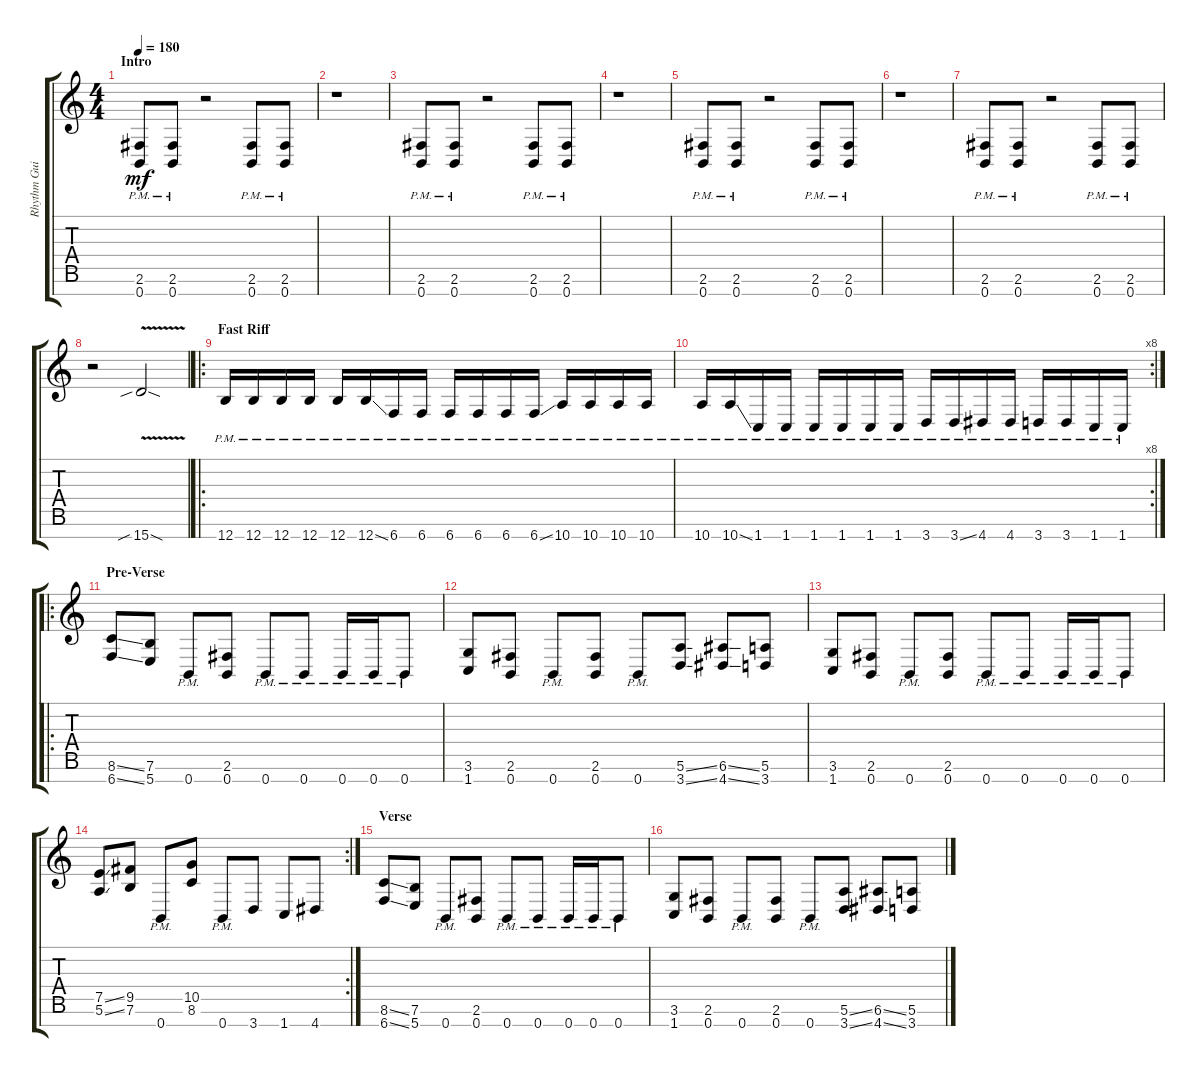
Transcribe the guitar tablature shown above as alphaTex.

\track ("Rhythm Guitar" "Rhythm Gui") {instrument overdrivenguitar}
\staff {score tabs}
\tuning (E4 B3 G3 D3 A2 E2 B1) {hide}
\ts (4 4)
\section ("" "Intro")
\tempo 180
\clef g2
\ks c
(2.6{pm} 0.7{pm}).8{dy mf instrument overdrivenguitar} (2.6{pm} 0.7{pm}).8 r.2 (2.6{pm} 0.7{pm}).8 (2.6{pm} 0.7{pm}).8 |
r.1 |
(2.6{pm} 0.7{pm}).8 (2.6{pm} 0.7{pm}).8 r.2 (2.6{pm} 0.7{pm}).8 (2.6{pm} 0.7{pm}).8 |
r.1 |
(2.6{pm} 0.7{pm}).8 (2.6{pm} 0.7{pm}).8 r.2 (2.6{pm} 0.7{pm}).8 (2.6{pm} 0.7{pm}).8 |
r.1 |
(2.6{pm} 0.7{pm}).8 (2.6{pm} 0.7{pm}).8 r.2 (2.6{pm} 0.7{pm}).8 (2.6{pm} 0.7{pm}).8 |
r.2 15.7{v sib sod}.2 |
\ro
\section ("" "Fast Riff")
12.7{pm}.16 12.7{pm}.16 12.7{pm}.16 12.7{pm}.16 12.7{pm}.16 12.7{ss pm}.16 6.7{pm}.16 6.7{pm}.16 6.7{pm}.16 6.7{pm}.16 6.7{pm}.16 6.7{ss pm}.16 10.7{pm}.16 10.7{pm}.16 10.7{pm}.16 10.7{pm}.16 |
\rc 8
10.7{pm}.16 10.7{ss pm}.16 1.7{pm}.16 1.7{pm}.16 1.7{pm}.16 1.7{pm}.16 1.7{pm}.16 1.7{pm}.16 3.7{pm}.16 3.7{ss pm}.16 4.7{pm}.16 4.7{pm}.16 3.7{pm}.16 3.7{pm}.16 1.7{pm}.16 1.7{pm}.16 |
\ro
\section ("" "Pre-Verse")
(8.6{ss} 6.7{ss}).8 (7.6 5.7).8 0.7{pm}.8 (2.6 0.7).8 0.7{pm}.8 0.7{pm}.8 0.7{pm}.16 0.7{pm}.16 0.7{pm}.8 |
(3.6 1.7).8 (2.6 0.7).8 0.7{pm}.8 (2.6 0.7).8 0.7{pm}.8 (5.6{ss} 3.7{ss}).8 (6.6{ss} 4.7{ss}).8 (5.6 3.7).8 |
(3.6 1.7).8 (2.6 0.7).8 0.7{pm}.8 (2.6 0.7).8 0.7{pm}.8 0.7{pm}.8 0.7{pm}.16 0.7{pm}.16 0.7{pm}.8 |
\rc 2
(7.5{ss} 5.6{ss}).8 (9.5 7.6).8 0.7{pm}.8 (10.5 8.6).8 0.7{pm}.8 3.7.8 1.7.8 4.7.8 |
\section ("" "Verse")
(8.6{ss} 6.7{ss}).8 (7.6 5.7).8 0.7{pm}.8 (2.6 0.7).8 0.7{pm}.8 0.7{pm}.8 0.7{pm}.16 0.7{pm}.16 0.7{pm}.8 |
(3.6 1.7).8 (2.6 0.7).8 0.7{pm}.8 (2.6 0.7).8 0.7{pm}.8 (5.6{ss} 3.7{ss}).8 (6.6{ss} 4.7{ss}).8 (5.6 3.7).8
